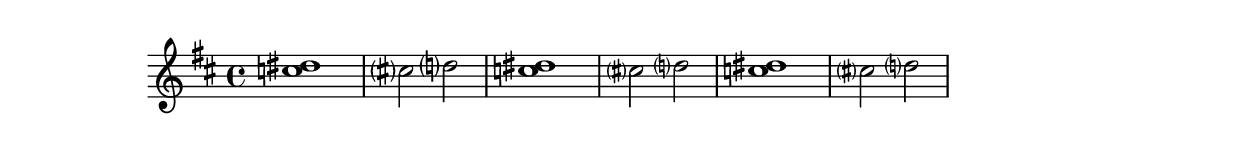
\version "1.9.8"
\header{
	texidoc="@cindex Cautionary Accidentals
LilyPond can display cautionary accidentals in different ways.
" }
\score { \notes \context Staff \transpose c c'' {
  \key d \major
%  \property Staff.autoReminders = #'cautionary
  \property Staff.Accidental \override #'font-relative-size = #0
  <dis c>1 cis?2 d?
  \property Staff.Accidental \override #'cautionary-style = #'smaller
  <dis c>1 cis?2 d?
  \property Staff.Accidental \override #'cautionary-style = #'parentheses
  <dis c>1 cis?2 d?

}
\paper{raggedright = ##t}
}


